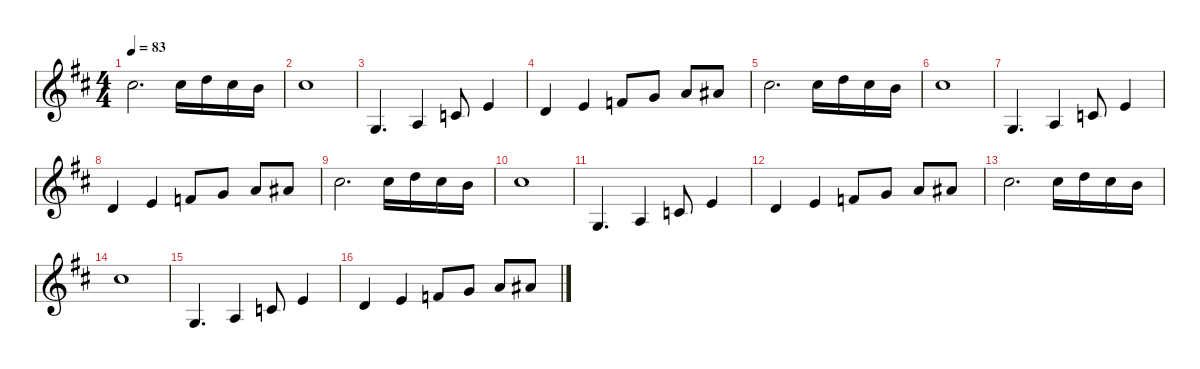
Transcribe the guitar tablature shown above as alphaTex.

\defaultSystemsLayout 4
\hideDynamics
\bracketExtendMode nobrackets
\singleTrackTrackNamePolicy hidden
\multiTrackTrackNamePolicy hidden
\otherSystemsTrackNameOrientation horizontal
\track ("Strings1" "Violin") {defaultSystemsLayout 8 instrument violin}
\staff {score}
\tuning (E5 A4 D4 G3)
\ts (4 4)
\tempo 83
\clef g2
\ks d
4.2{acc #}.2{d dy f beam Down} 4.2{acc #}.16{beam Down} 5.2{acc forcenatural}.16{beam Down} 4.2{acc #}.16{beam Down} 2.2{acc forcenatural}.16{beam Down} |
4.2{acc #}.1{beam Down} |
0.4{acc forcenatural}.4{d beam Up} 2.4{acc forcenatural}.4{beam Up} 5.4{acc forcenatural}.8{beam Up} 2.3{acc forcenatural}.4{beam Up} |
0.3{acc forcenatural}.4{beam Up} 2.3{acc forcenatural}.4{beam Up} 3.3{acc forcenatural}.8{beam Up} 5.3{acc forcenatural}.8{beam Up} 0.2{acc forcenatural}.8{beam Up} 1.2{acc #}.8{beam Up} |
4.2{acc #}.2{d beam Down} 4.2{acc #}.16{beam Down} 5.2{acc forcenatural}.16{beam Down} 4.2{acc #}.16{beam Down} 2.2{acc forcenatural}.16{beam Down} |
4.2{acc #}.1{beam Down} |
0.4{acc forcenatural}.4{d beam Up} 2.4{acc forcenatural}.4{beam Up} 5.4{acc forcenatural}.8{beam Up} 2.3{acc forcenatural}.4{beam Up} |
0.3{acc forcenatural}.4{beam Up} 2.3{acc forcenatural}.4{beam Up} 3.3{acc forcenatural}.8{beam Up} 5.3{acc forcenatural}.8{beam Up} 0.2{acc forcenatural}.8{beam Up} 1.2{acc #}.8{beam Up} |
4.2{acc #}.2{d beam Down} 4.2{acc #}.16{beam Down} 5.2{acc forcenatural}.16{beam Down} 4.2{acc #}.16{beam Down} 2.2{acc forcenatural}.16{beam Down} |
4.2{acc #}.1{beam Down} |
0.4{acc forcenatural}.4{d beam Up} 2.4{acc forcenatural}.4{beam Up} 5.4{acc forcenatural}.8{beam Up} 2.3{acc forcenatural}.4{beam Up} |
0.3{acc forcenatural}.4{beam Up} 2.3{acc forcenatural}.4{beam Up} 3.3{acc forcenatural}.8{beam Up} 5.3{acc forcenatural}.8{beam Up} 0.2{acc forcenatural}.8{beam Up} 1.2{acc #}.8{beam Up} |
4.2{acc #}.2{d beam Down} 4.2{acc #}.16{beam Down} 5.2{acc forcenatural}.16{beam Down} 4.2{acc #}.16{beam Down} 2.2{acc forcenatural}.16{beam Down} |
4.2{acc #}.1{beam Down} |
0.4{acc forcenatural}.4{d beam Up} 2.4{acc forcenatural}.4{beam Up} 5.4{acc forcenatural}.8{beam Up} 2.3{acc forcenatural}.4{beam Up} |
0.3{acc forcenatural}.4{beam Up} 2.3{acc forcenatural}.4{beam Up} 3.3{acc forcenatural}.8{beam Up} 5.3{acc forcenatural}.8{beam Up} 0.2{acc forcenatural}.8{beam Up} 1.2{acc #}.8{beam Up}
